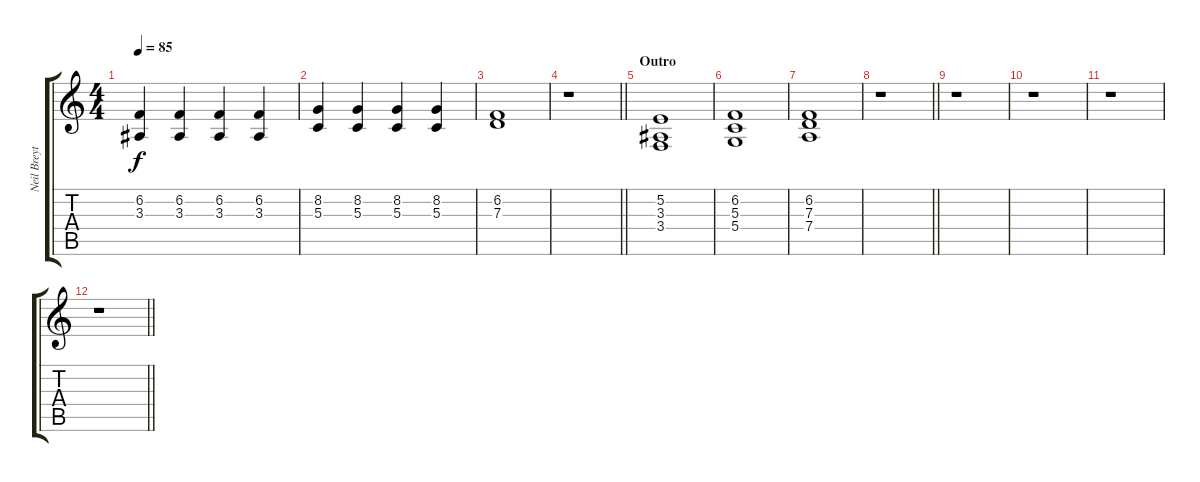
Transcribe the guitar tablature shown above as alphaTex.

\track ("Neil Breytenbach (Keyboards)" "Neil Breyt") {instrument brightacousticpiano}
\staff {score tabs}
\tuning (E4 B3 G3 D3 A2 E2) {hide}
\ts (4 4)
\tempo 85
\clef g2
\ks c
(6.2 3.3).4{dy f} (6.2 3.3).4 (6.2 3.3).4 (6.2 3.3).4 |
(8.2 5.3).4 (8.2 5.3).4 (8.2 5.3).4 (8.2 5.3).4 |
(6.2 7.3).1 |
\barLineRight lightlight
r.1 |
\section ("" "Outro")
(5.2 3.3 3.4).1 |
(6.2 5.3 5.4).1 |
(6.2 7.3 7.4).1 |
\barLineRight lightlight
r.1 |
r.1 |
r.1 |
r.1 |
\barLineRight lightlight
r.1
